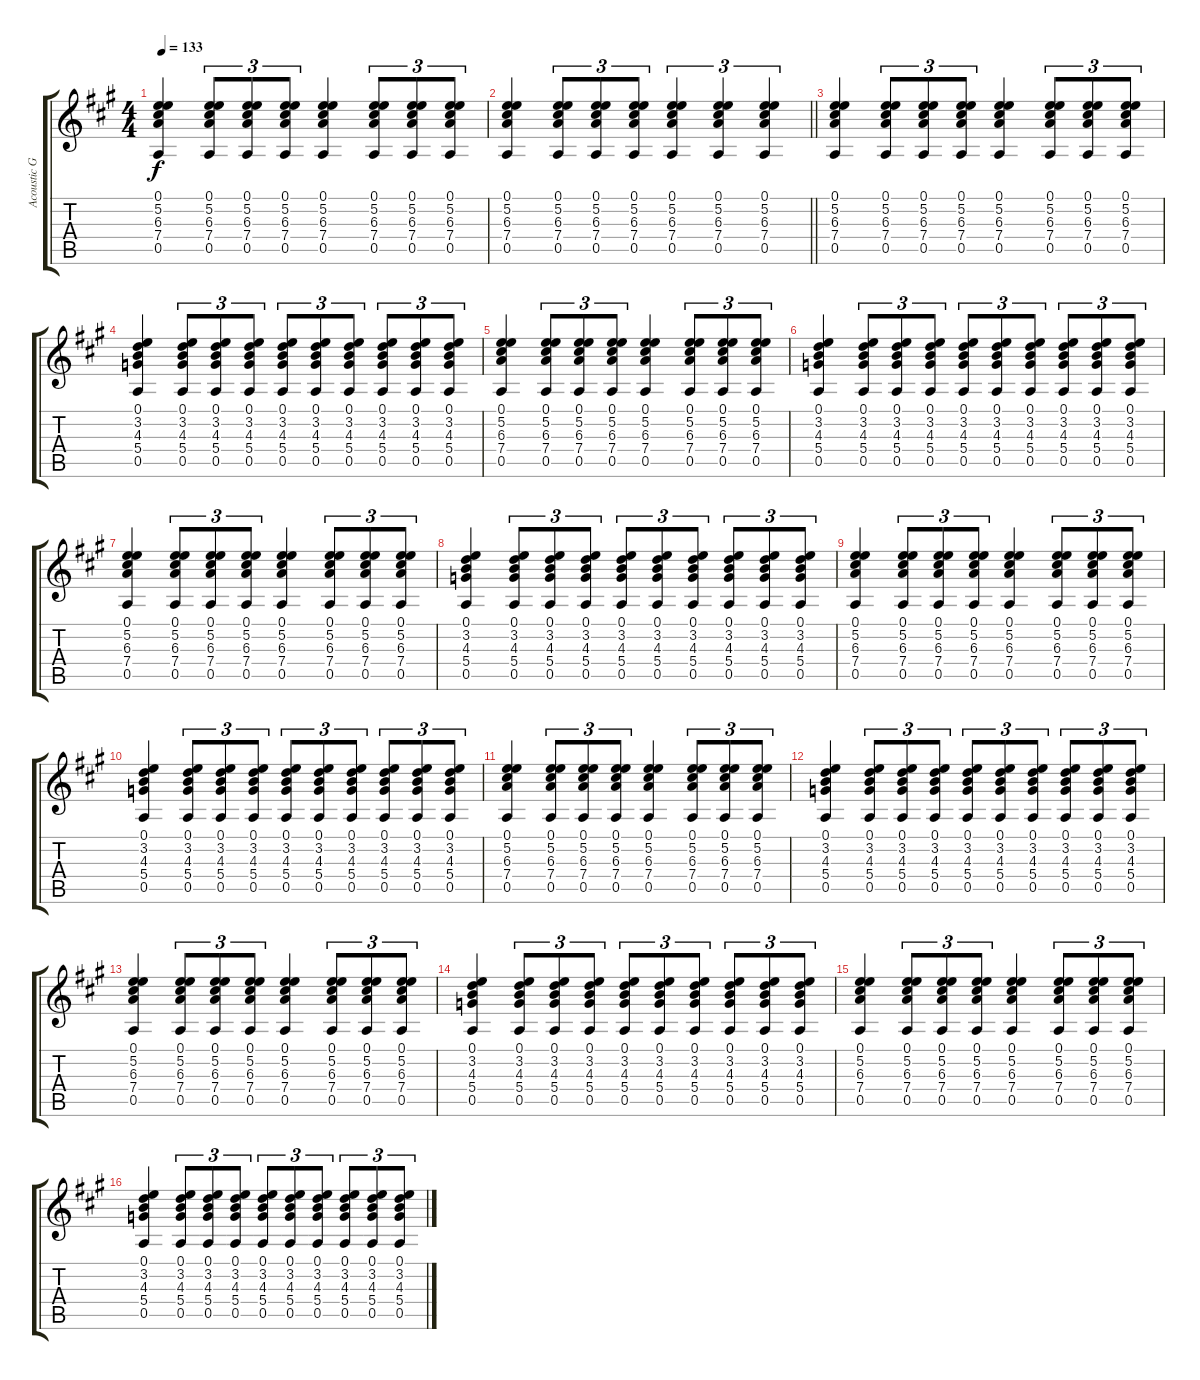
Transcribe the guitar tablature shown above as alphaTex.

\track ("Acoustic Guitar" "Acoustic G") {instrument acousticguitarsteel}
\staff {score tabs}
\tuning (E4 B3 G3 D3 A2 E2) {hide}
\ts (4 4)
\tempo 133
\clef g2
\ks a
(0.1 5.2 6.3 7.4 0.5).4{dy f} (0.1 5.2 6.3 7.4 0.5).8{tu (3 2)} (0.1 5.2 6.3 7.4 0.5).8{tu (3 2)} (0.1 5.2 6.3 7.4 0.5).8{tu (3 2)} (0.1 5.2 6.3 7.4 0.5).4 (0.1 5.2 6.3 7.4 0.5).8{tu (3 2)} (0.1 5.2 6.3 7.4 0.5).8{tu (3 2)} (0.1 5.2 6.3 7.4 0.5).8{tu (3 2)} |
\barLineRight lightlight
(0.1 5.2 6.3 7.4 0.5).4 (0.1 5.2 6.3 7.4 0.5).8{tu (3 2)} (0.1 5.2 6.3 7.4 0.5).8{tu (3 2)} (0.1 5.2 6.3 7.4 0.5).8{tu (3 2)} (0.1 5.2 6.3 7.4 0.5).4{tu (3 2)} (0.1 5.2 6.3 7.4 0.5).4{tu (3 2)} (0.1 5.2 6.3 7.4 0.5).4{tu (3 2)} |
(0.1 5.2 6.3 7.4 0.5).4 (0.1 5.2 6.3 7.4 0.5).8{tu (3 2)} (0.1 5.2 6.3 7.4 0.5).8{tu (3 2)} (0.1 5.2 6.3 7.4 0.5).8{tu (3 2)} (0.1 5.2 6.3 7.4 0.5).4 (0.1 5.2 6.3 7.4 0.5).8{tu (3 2)} (0.1 5.2 6.3 7.4 0.5).8{tu (3 2)} (0.1 5.2 6.3 7.4 0.5).8{tu (3 2)} |
(0.1 3.2 4.3 5.4 0.5).4 (0.1 3.2 4.3 5.4 0.5).8{tu (3 2)} (0.1 3.2 4.3 5.4 0.5).8{tu (3 2)} (0.1 3.2 4.3 5.4 0.5).8{tu (3 2)} (0.1 3.2 4.3 5.4 0.5).8{tu (3 2)} (0.1 3.2 4.3 5.4 0.5).8{tu (3 2)} (0.1 3.2 4.3 5.4 0.5).8{tu (3 2)} (0.1 3.2 4.3 5.4 0.5).8{tu (3 2)} (0.1 3.2 4.3 5.4 0.5).8{tu (3 2)} (0.1 3.2 4.3 5.4 0.5).8{tu (3 2)} |
(0.1 5.2 6.3 7.4 0.5).4 (0.1 5.2 6.3 7.4 0.5).8{tu (3 2)} (0.1 5.2 6.3 7.4 0.5).8{tu (3 2)} (0.1 5.2 6.3 7.4 0.5).8{tu (3 2)} (0.1 5.2 6.3 7.4 0.5).4 (0.1 5.2 6.3 7.4 0.5).8{tu (3 2)} (0.1 5.2 6.3 7.4 0.5).8{tu (3 2)} (0.1 5.2 6.3 7.4 0.5).8{tu (3 2)} |
(0.1 3.2 4.3 5.4 0.5).4 (0.1 3.2 4.3 5.4 0.5).8{tu (3 2)} (0.1 3.2 4.3 5.4 0.5).8{tu (3 2)} (0.1 3.2 4.3 5.4 0.5).8{tu (3 2)} (0.1 3.2 4.3 5.4 0.5).8{tu (3 2)} (0.1 3.2 4.3 5.4 0.5).8{tu (3 2)} (0.1 3.2 4.3 5.4 0.5).8{tu (3 2)} (0.1 3.2 4.3 5.4 0.5).8{tu (3 2)} (0.1 3.2 4.3 5.4 0.5).8{tu (3 2)} (0.1 3.2 4.3 5.4 0.5).8{tu (3 2)} |
(0.1 5.2 6.3 7.4 0.5).4 (0.1 5.2 6.3 7.4 0.5).8{tu (3 2)} (0.1 5.2 6.3 7.4 0.5).8{tu (3 2)} (0.1 5.2 6.3 7.4 0.5).8{tu (3 2)} (0.1 5.2 6.3 7.4 0.5).4 (0.1 5.2 6.3 7.4 0.5).8{tu (3 2)} (0.1 5.2 6.3 7.4 0.5).8{tu (3 2)} (0.1 5.2 6.3 7.4 0.5).8{tu (3 2)} |
(0.1 3.2 4.3 5.4 0.5).4 (0.1 3.2 4.3 5.4 0.5).8{tu (3 2)} (0.1 3.2 4.3 5.4 0.5).8{tu (3 2)} (0.1 3.2 4.3 5.4 0.5).8{tu (3 2)} (0.1 3.2 4.3 5.4 0.5).8{tu (3 2)} (0.1 3.2 4.3 5.4 0.5).8{tu (3 2)} (0.1 3.2 4.3 5.4 0.5).8{tu (3 2)} (0.1 3.2 4.3 5.4 0.5).8{tu (3 2)} (0.1 3.2 4.3 5.4 0.5).8{tu (3 2)} (0.1 3.2 4.3 5.4 0.5).8{tu (3 2)} |
(0.1 5.2 6.3 7.4 0.5).4 (0.1 5.2 6.3 7.4 0.5).8{tu (3 2)} (0.1 5.2 6.3 7.4 0.5).8{tu (3 2)} (0.1 5.2 6.3 7.4 0.5).8{tu (3 2)} (0.1 5.2 6.3 7.4 0.5).4 (0.1 5.2 6.3 7.4 0.5).8{tu (3 2)} (0.1 5.2 6.3 7.4 0.5).8{tu (3 2)} (0.1 5.2 6.3 7.4 0.5).8{tu (3 2)} |
(0.1 3.2 4.3 5.4 0.5).4 (0.1 3.2 4.3 5.4 0.5).8{tu (3 2)} (0.1 3.2 4.3 5.4 0.5).8{tu (3 2)} (0.1 3.2 4.3 5.4 0.5).8{tu (3 2)} (0.1 3.2 4.3 5.4 0.5).8{tu (3 2)} (0.1 3.2 4.3 5.4 0.5).8{tu (3 2)} (0.1 3.2 4.3 5.4 0.5).8{tu (3 2)} (0.1 3.2 4.3 5.4 0.5).8{tu (3 2)} (0.1 3.2 4.3 5.4 0.5).8{tu (3 2)} (0.1 3.2 4.3 5.4 0.5).8{tu (3 2)} |
(0.1 5.2 6.3 7.4 0.5).4 (0.1 5.2 6.3 7.4 0.5).8{tu (3 2)} (0.1 5.2 6.3 7.4 0.5).8{tu (3 2)} (0.1 5.2 6.3 7.4 0.5).8{tu (3 2)} (0.1 5.2 6.3 7.4 0.5).4 (0.1 5.2 6.3 7.4 0.5).8{tu (3 2)} (0.1 5.2 6.3 7.4 0.5).8{tu (3 2)} (0.1 5.2 6.3 7.4 0.5).8{tu (3 2)} |
(0.1 3.2 4.3 5.4 0.5).4 (0.1 3.2 4.3 5.4 0.5).8{tu (3 2)} (0.1 3.2 4.3 5.4 0.5).8{tu (3 2)} (0.1 3.2 4.3 5.4 0.5).8{tu (3 2)} (0.1 3.2 4.3 5.4 0.5).8{tu (3 2)} (0.1 3.2 4.3 5.4 0.5).8{tu (3 2)} (0.1 3.2 4.3 5.4 0.5).8{tu (3 2)} (0.1 3.2 4.3 5.4 0.5).8{tu (3 2)} (0.1 3.2 4.3 5.4 0.5).8{tu (3 2)} (0.1 3.2 4.3 5.4 0.5).8{tu (3 2)} |
(0.1 5.2 6.3 7.4 0.5).4 (0.1 5.2 6.3 7.4 0.5).8{tu (3 2)} (0.1 5.2 6.3 7.4 0.5).8{tu (3 2)} (0.1 5.2 6.3 7.4 0.5).8{tu (3 2)} (0.1 5.2 6.3 7.4 0.5).4 (0.1 5.2 6.3 7.4 0.5).8{tu (3 2)} (0.1 5.2 6.3 7.4 0.5).8{tu (3 2)} (0.1 5.2 6.3 7.4 0.5).8{tu (3 2)} |
(0.1 3.2 4.3 5.4 0.5).4 (0.1 3.2 4.3 5.4 0.5).8{tu (3 2)} (0.1 3.2 4.3 5.4 0.5).8{tu (3 2)} (0.1 3.2 4.3 5.4 0.5).8{tu (3 2)} (0.1 3.2 4.3 5.4 0.5).8{tu (3 2)} (0.1 3.2 4.3 5.4 0.5).8{tu (3 2)} (0.1 3.2 4.3 5.4 0.5).8{tu (3 2)} (0.1 3.2 4.3 5.4 0.5).8{tu (3 2)} (0.1 3.2 4.3 5.4 0.5).8{tu (3 2)} (0.1 3.2 4.3 5.4 0.5).8{tu (3 2)} |
(0.1 5.2 6.3 7.4 0.5).4 (0.1 5.2 6.3 7.4 0.5).8{tu (3 2)} (0.1 5.2 6.3 7.4 0.5).8{tu (3 2)} (0.1 5.2 6.3 7.4 0.5).8{tu (3 2)} (0.1 5.2 6.3 7.4 0.5).4 (0.1 5.2 6.3 7.4 0.5).8{tu (3 2)} (0.1 5.2 6.3 7.4 0.5).8{tu (3 2)} (0.1 5.2 6.3 7.4 0.5).8{tu (3 2)} |
(0.1 3.2 4.3 5.4 0.5).4 (0.1 3.2 4.3 5.4 0.5).8{tu (3 2)} (0.1 3.2 4.3 5.4 0.5).8{tu (3 2)} (0.1 3.2 4.3 5.4 0.5).8{tu (3 2)} (0.1 3.2 4.3 5.4 0.5).8{tu (3 2)} (0.1 3.2 4.3 5.4 0.5).8{tu (3 2)} (0.1 3.2 4.3 5.4 0.5).8{tu (3 2)} (0.1 3.2 4.3 5.4 0.5).8{tu (3 2)} (0.1 3.2 4.3 5.4 0.5).8{tu (3 2)} (0.1 3.2 4.3 5.4 0.5).8{tu (3 2)}
